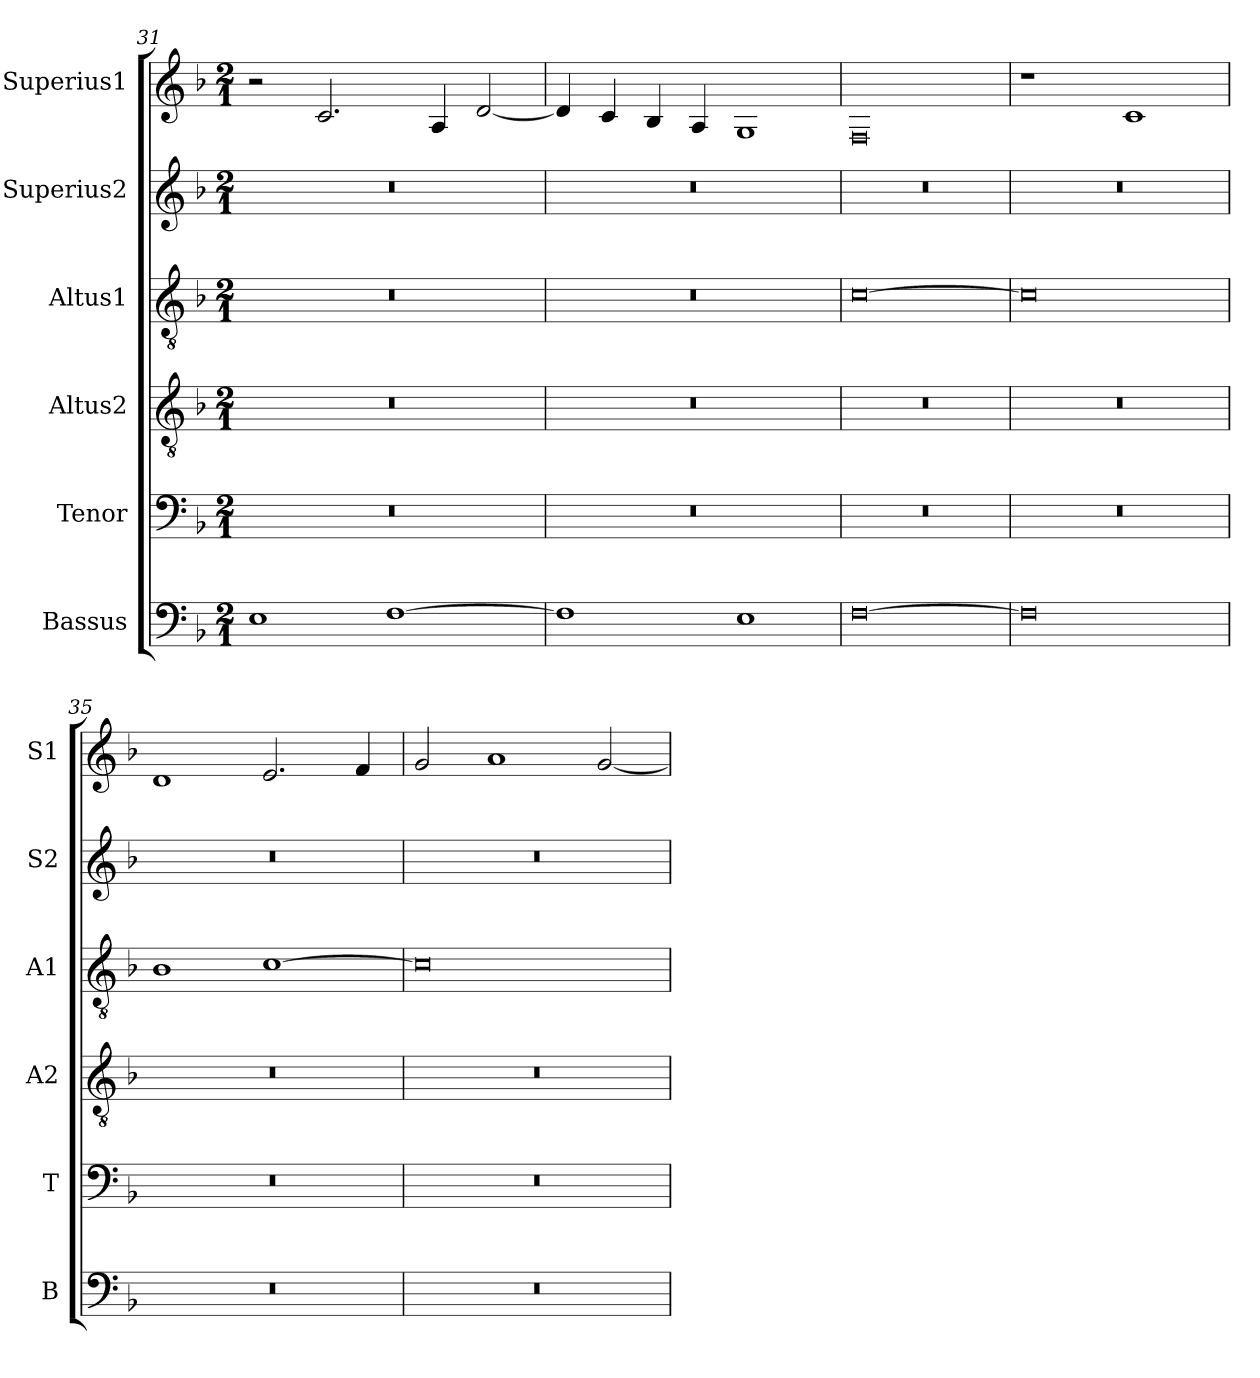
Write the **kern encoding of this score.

**kern	**kern	**kern	**kern	**kern	**kern
*part6	*part5	*part4	*part3	*part2	*part1
*staff6	*staff5	*staff4	*staff3	*staff2	*staff1
*I"Bassus	*I"Tenor	*I"Altus2	*I"Altus1	*I"Superius2	*I"Superius1
*I'B	*I'T	*I'A2	*I'A1	*I'S2	*I'S1
*clefF4	*clefF4	*clefGv2	*clefGv2	*clefG2	*clefG2
*k[b-]	*k[b-]	*k[b-]	*k[b-]	*k[b-]	*k[b-]
*M2/1	*M2/1	*M2/1	*M2/1	*M2/1	*M2/1
=31	=31	=31	=31	=31	=31
1E	0r	0r	0r	0r	2r
.	.	.	.	.	2.c/
[1F	.	.	.	.	.
.	.	.	.	.	4A/
.	.	.	.	.	[2d/
=32	=32	=32	=32	=32	=32
1F]	0r	0r	0r	0r	4d/]
.	.	.	.	.	4c/
.	.	.	.	.	4B-/
.	.	.	.	.	4A/
1E	.	.	.	.	1G
=33	=33	=33	=33	=33	=33
[0F	0r	0r	[0c	0r	0F
=34	=34	=34	=34	=34	=34
0F]	0r	0r	0c]	0r	1r
.	.	.	.	.	1c
=35	=35	=35	=35	=35	=35
0r	0r	0r	1B-	0r	1d
.	.	.	[1c	.	2.e/
.	.	.	.	.	4f/
=36	=36	=36	=36	=36	=36
0r	0r	0r	0c]	0r	2g/
.	.	.	.	.	1a
.	.	.	.	.	[2g/
=	=	=	=	=	=
*-	*-	*-	*-	*-	*-
